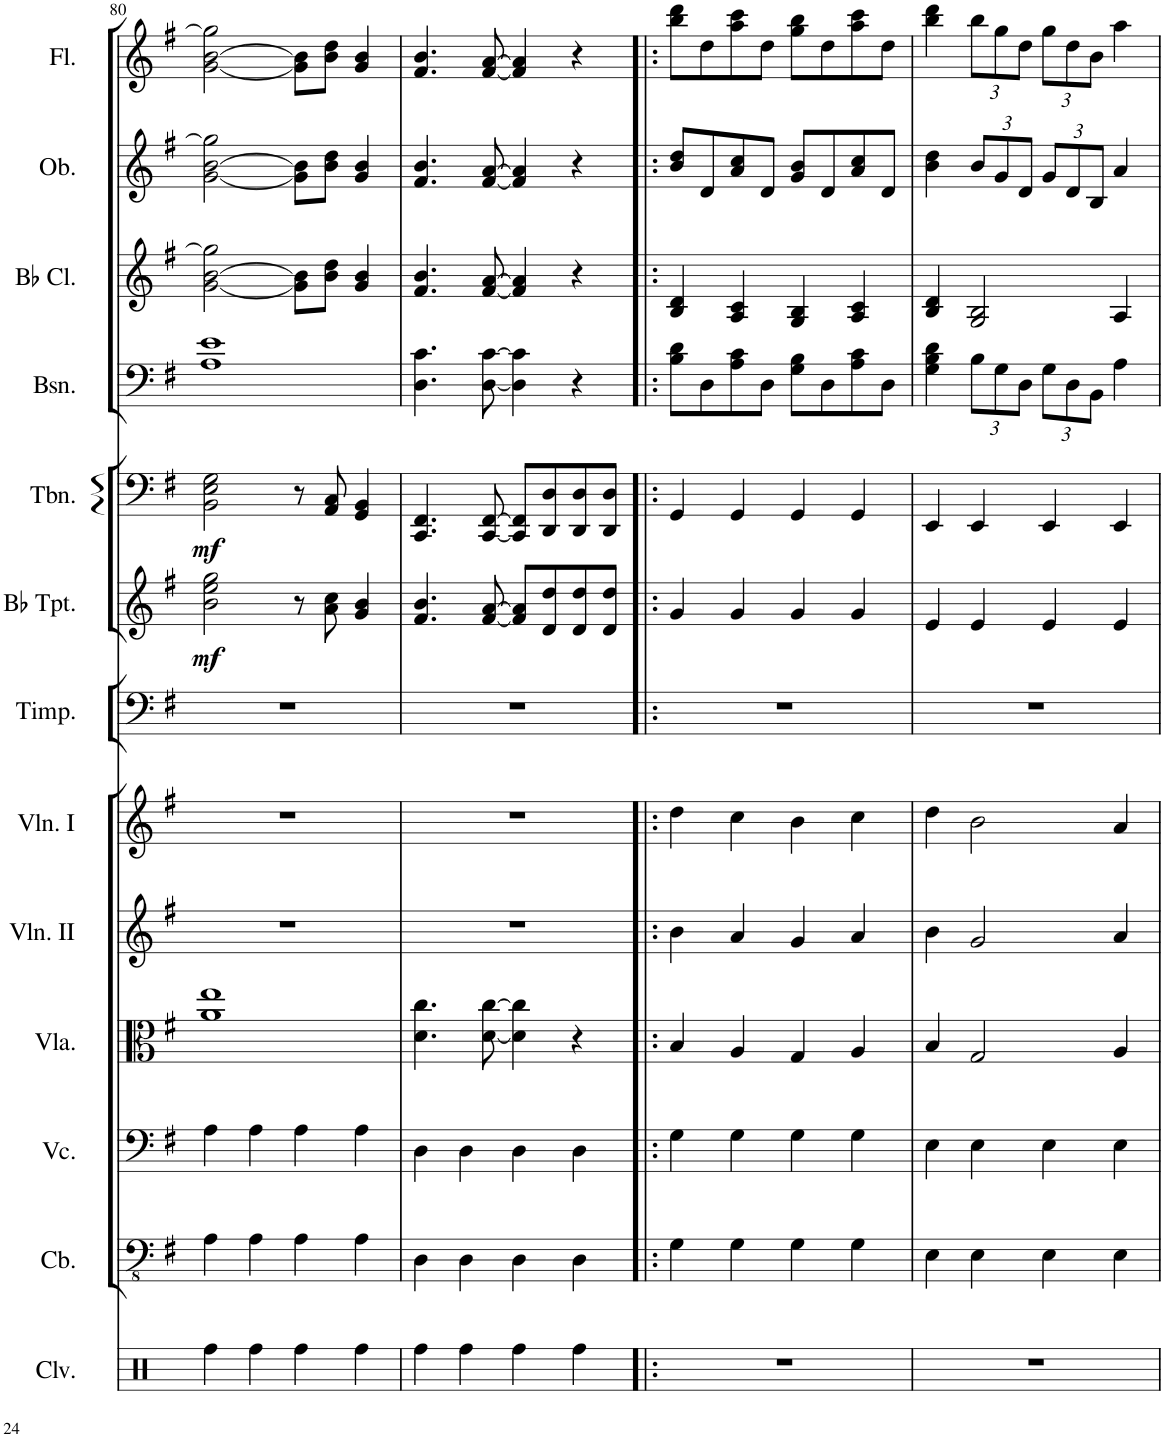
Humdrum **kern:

**kern	**kern	**kern	**kern	**kern	**kern	**kern	**kern	**dynam	**kern	**dynam	**kern	**kern	**kern	**kern
*part13	*part12	*part11	*part10	*part9	*part8	*part7	*part6	*part6	*part5	*part5	*part4	*part3	*part2	*part1
*staff13	*staff12	*staff11	*staff10	*staff9	*staff8	*staff7	*staff6	*staff6	*staff5	*staff5	*staff4	*staff3	*staff2	*staff1
*I"Tubular Bells	*I"Contrabasses	*I"Violoncellos	*I"Violas	*I"Violins II	*I"Violins I	*I"Timpani	*I"Trumpets in Bb	*	*I"Trombone	*	*I"Bassoons	*I"Clarinets in Bb	*I"Oboes	*I"Flutes
*I'Tu. Be.	*I'Cb.	*I'Vc.	*I'Vla.	*I'Vln. II	*I'Vln. I	*I'Timp.	*	*	*I'Tbn.	*	*I'Bsn.	*	*I'Ob.	*I'Fl.
!!LO:PB:g=z
*clefG2	*clefFv4	*clefF4	*clefC3	*clefG2	*clefG2	*clefF4	*clefG2	*	*clefF4	*	*clefF4	*clefG2	*clefG2	*clefG2
*	*ITrd7c12	*	*	*	*	*	*ITrd1c2	*	*	*	*	*ITrd1c2	*	*
*k[f#]	*k[f#]	*k[f#]	*k[f#]	*k[f#]	*k[f#]	*k[f#]	*k[f#]	*	*k[f#]	*	*k[f#]	*k[f#]	*k[f#]	*k[f#]
*M4/4	*M4/4	*M4/4	*M4/4	*M4/4	*M4/4	*M4/4	*M4/4	*	*M4/4	*	*M4/4	*M4/4	*M4/4	*M4/4
=80	=80	=80	=80	=80	=80	=80	=80	=80	=80	=80	=80	=80	=80	=80
!	!	!	!	!	!	!	!	!LO:DY:b	!	!LO:DY:b	!	!	!	!
4bb\	4AA\	4A\	1a 1ee	1r	1r	1r	2b\ 2ee\ 2gg\	mf	2BB\ 2E\ 2G\	mf	1A 1e	[2g\ [2b\ 2gg\]	[2g\ [2b\ 2gg\]	[2g\ [2b\ 2gg\]
4bb\	4AA\	4A\	.	.	.	.	.	.	.	.	.	.	.	.
4bb\	4AA\	4A\	.	.	.	.	8r	.	8r	.	.	8g\] 8b\]L	8g\] 8b\]L	8g\] 8b\]L
.	.	.	.	.	.	.	8a\ 8cc\	.	8AA/ 8C/	.	.	8b\ 8dd\J	8b\ 8dd\J	8b\ 8dd\J
4bb\	4AA\	4A\	.	.	.	.	4g/ 4b/	.	4GG/ 4BB/	.	.	4g/ 4b/	4g/ 4b/	4g/ 4b/
=81	=81	=81	=81	=81	=81	=81	=81	=81	=81	=81	=81	=81	=81	=81
4bb\	4DD\	4D\	4.d\ 4.cc\	1r	1r	1r	4.f#/ 4.b/	.	4.CC/ 4.FF#/	.	4.D\ 4.c\	4.f#/ 4.b/	4.f#/ 4.b/	4.f#/ 4.b/
4bb\	4DD\	4D\	.	.	.	.	.	.	.	.	.	.	.	.
.	.	.	[8d\ [8cc\	.	.	.	[8f#/ [8a/	.	[8CC/ [8FF#/	.	[8D\ [8c\	[8f#/ [8a/	[8f#/ [8a/	[8f#/ [8a/
4bb\	4DD\	4D\	4d\] 4cc\]	.	.	.	8f#/] 8a/]L	.	8CC/] 8FF#/]L	.	4D\] 4c\]	4f#/] 4a/]	4f#/] 4a/]	4f#/] 4a/]
.	.	.	.	.	.	.	8d/ 8dd/	.	8DD/ 8D/	.	.	.	.	.
4bb\	4DD\	4D\	4r	.	.	.	8d/ 8dd/	.	8DD/ 8D/	.	4r	4r	4r	4r
.	.	.	.	.	.	.	8d/ 8dd/J	.	8DD/ 8D/J	.	.	.	.	.
=82!|:	=82!|:	=82!|:	=82!|:	=82!|:	=82!|:	=82!|:	=82!|:	=82!|:	=82!|:	=82!|:	=82!|:	=82!|:	=82!|:	=82!|:
1r	4GG\	4G\	4B/	4b\	4dd\	1r	4g/	.	4GG/	.	8B\ 8d\L	4B/ 4d/	8b/ 8dd/L	8bb\ 8ddd\L
.	.	.	.	.	.	.	.	.	.	.	8D\	.	8d/	8dd\
.	4GG\	4G\	4A/	4a/	4cc\	.	4g/	.	4GG/	.	8A\ 8c\	4A/ 4c/	8a/ 8cc/	8aa\ 8ccc\
.	.	.	.	.	.	.	.	.	.	.	8D\J	.	8d/J	8dd\J
.	4GG\	4G\	4G/	4g/	4b\	.	4g/	.	4GG/	.	8G\ 8B\L	4G/ 4B/	8g/ 8b/L	8gg\ 8bb\L
.	.	.	.	.	.	.	.	.	.	.	8D\	.	8d/	8dd\
.	4GG\	4G\	4A/	4a/	4cc\	.	4g/	.	4GG/	.	8A\ 8c\	4A/ 4c/	8a/ 8cc/	8aa\ 8ccc\
.	.	.	.	.	.	.	.	.	.	.	8D\J	.	8d/J	8dd\J
=83	=83	=83	=83	=83	=83	=83	=83	=83	=83	=83	=83	=83	=83	=83
1r	4EE\	4E\	4B/	4b\	4dd\	1r	4e/	.	4EE/	.	4G\ 4B\ 4d\	4B/ 4d/	4b\ 4dd\	4bb\ 4ddd\
*	*	*	*	*	*	*	*	*	*	*	*Xbrackettup	*	*Xbrackettup	*Xbrackettup
.	4EE\	4E\	2G/	2g/	2b\	.	4e/	.	4EE/	.	12B\L	2G/ 2B/	12b/L	12bb\L
.	.	.	.	.	.	.	.	.	.	.	12G\	.	12g/	12gg\
.	.	.	.	.	.	.	.	.	.	.	12D\J	.	12d/J	12dd\J
.	4EE\	4E\	.	.	.	.	4e/	.	4EE/	.	12G\L	.	12g/L	12gg\L
.	.	.	.	.	.	.	.	.	.	.	12D\	.	12d/	12dd\
.	.	.	.	.	.	.	.	.	.	.	12BB\J	.	12B/J	12b\J
.	4EE\	4E\	4A/	4a/	4a/	.	4e/	.	4EE/	.	4A\	4A/	4a/	4aa\
=	=	=	=	=	=	=	=	=	=	=	=	=	=	=
*-	*-	*-	*-	*-	*-	*-	*-	*-	*-	*-	*-	*-	*-	*-
